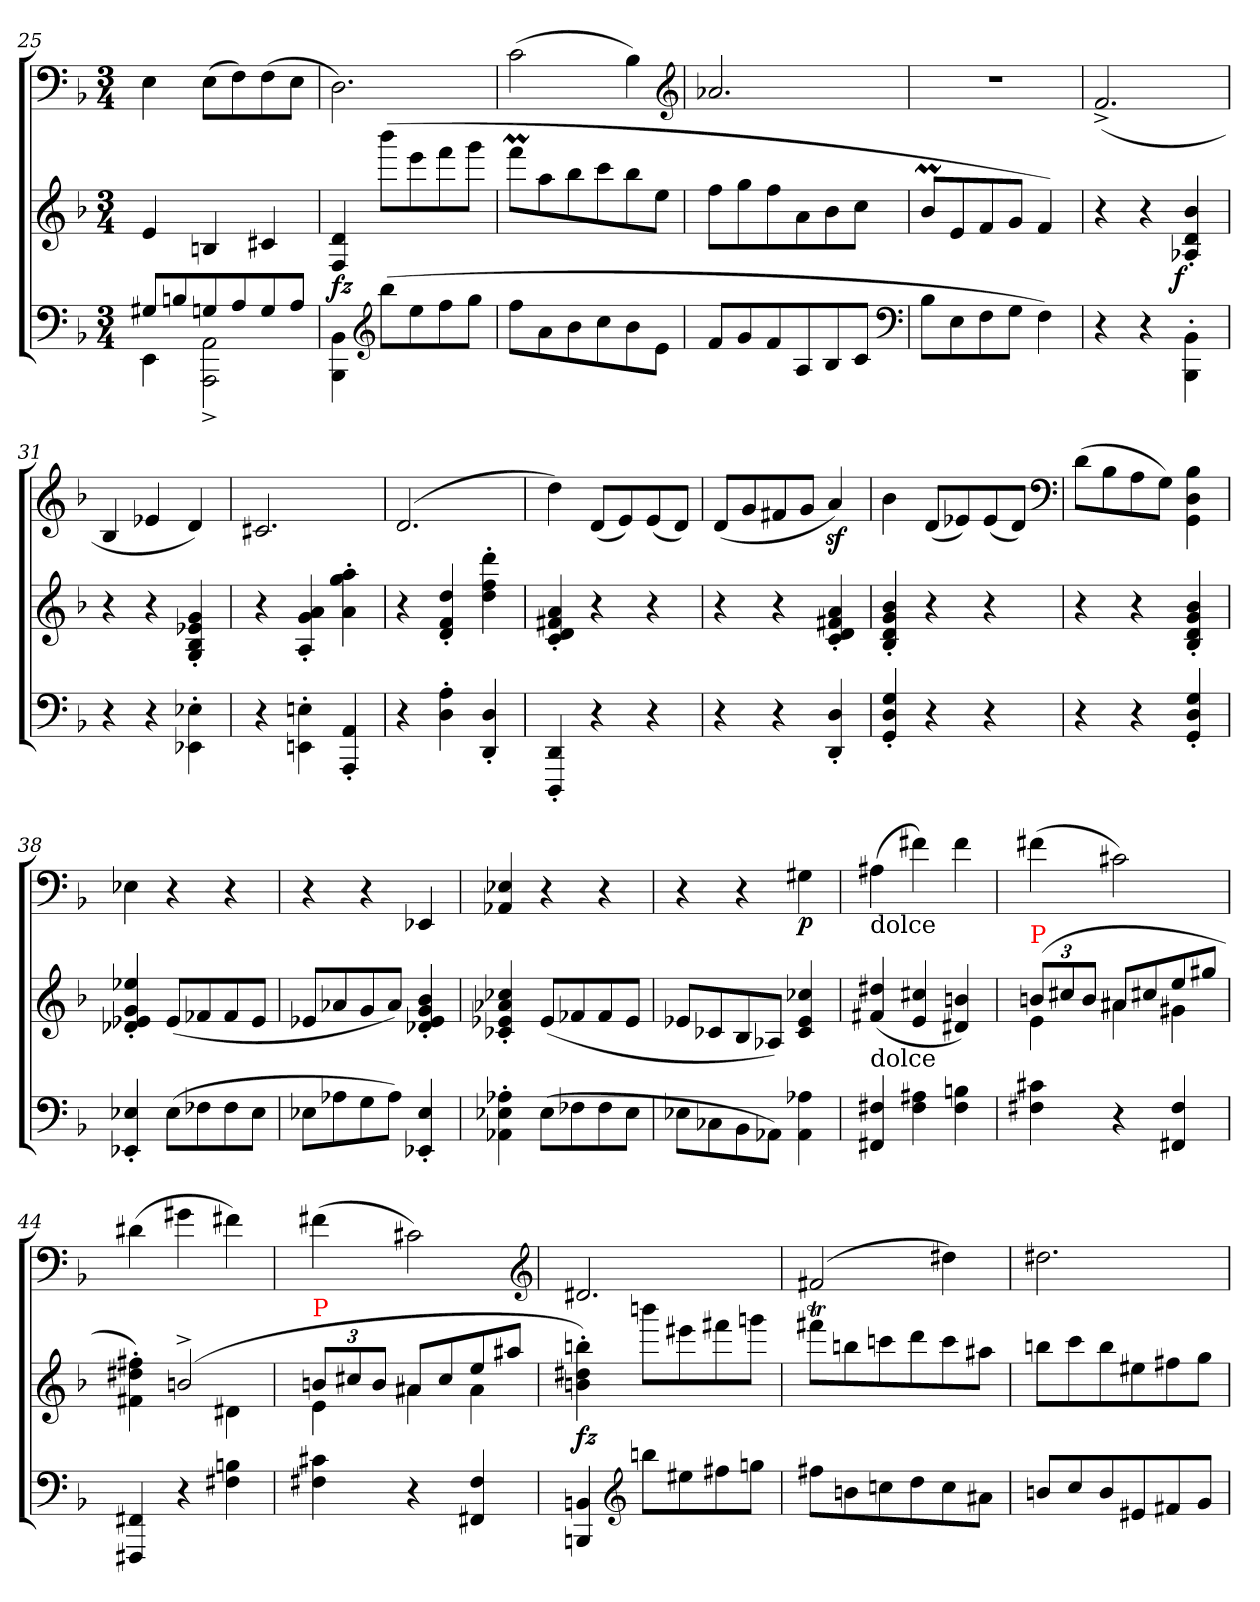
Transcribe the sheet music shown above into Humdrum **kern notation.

**kern	**kern	**dynam	**kern	**dynam
*part2	*part2	*part2	*part1	*part1
*staff3	*staff2	*staff2/3	*staff1	*staff1
*clefF4	*clefG2	*	*clefF4	*
*k[b-]	*k[b-]	*	*k[b-]	*
*M3/4	*M3/4	*	*M3/4	*
=25	=25	=25	=25	=25
*^	*	*	*	*
8G#XL	4EE	4e	.	4E!	.
8Bn	.	.	.	.	.
8Gn	2AA^< 2AAA^<	4Bn	.	(>8E!\L	.
8A	.	.	.	8F!)	.
8G	.	4c#X	.	(>8F!	.
8AJ	.	.	.	8E!J	.
*v	*v	*	*	*	*
=26	=26	=26	=26	=26
4BB-\ 4BBB-\	4d/ 4F/	fz	2.D!)	.
*clefG2	*	*	*	*
(>8bb-L	(>8bbb-L	.	.	.
8ee	8eee	.	.	.
8ff	8fff	.	.	.
8ggJ	8gggJ	.	.	.
=27	=27	=27	=27	=27
8ffL	8fffML	.	(>2c!	.
8a	8aa	.	.	.
8b-	8bb-	.	.	.
8cc	8ccc	.	.	.
8b-	8bb-	.	4B-!)	.
8eJ	8eeJ	.	.	.
*	*	*	*clefG2	*
=28	=28	=28	=28	=28
8f/L	8ffL	.	2.a-X!	.
8g	8gg	.	.	.
8f	8ff	.	.	.
8A	8a	.	.	.
8B-	8b-	.	.	.
8cJ	8ccJ	.	.	.
*clefF4	*	*	*	*
=29	=29	=29	=29	=29
8B-L	8b-ML	.	2.rdd	.
8E	8e	.	.	.
8F	8f	.	.	.
8GJ	8gJ	.	.	.
4F)	4f)	.	.	.
=30	=30	=30	=30	=30
4r	4r	.	(<2.f^<!	.
4r	4r	.	.	.
!	!	!LO:DY:rj	!	!
4BB-'<\ 4BBB-'<\	4b-'> 4d'> 4A-X'>	f	.	.
=31	=31	=31	=31	=31
4r	4r	.	4B-!	.
4r	4r	.	4e-X!	.
4E-X'<\ 4EE-X'<\	4g'>/ 4e-X'>/ 4B-'>/ 4G'>/	.	4d!)	.
=32	=32	=32	=32	=32
4r	4r	.	2.c#X!	.
4En'<\ 4EEn'<\	4a'>/ 4g'>/ 4A'>/	.	.	.
4AA'< 4AAA'<	4aa'> 4gg'> 4a'>	.	.	.
=33	=33	=33	=33	=33
4r	4r	.	(<2.d!	.
4A'> 4D'>	4dd'< 4f'< 4d'<	.	.	.
4D'< 4DD'<	4ddd'> 4ff'> 4dd'>	.	.	.
=34	=34	=34	=34	=34
4DD'< 4DDD'<	4a'< 4f#X'< 4d'< 4c'<	.	4dd!)	.
4r	4r	.	(<8d!L	.
.	.	.	8e!)	.
4r	4r	.	(<8e!	.
.	.	.	8d!J)	.
=35	=35	=35	=35	=35
4r	4r	.	(<8d!L	.
.	.	.	8g!	.
4r	4r	.	8f#X!	.
.	.	.	8g!J	.
4D'< 4DD'<	4a'< 4f#X'< 4d'< 4c'<	.	4az!)	.
=36	=36	=36	=36	=36
4G'</ 4D'</ 4GG'</	4b-'< 4g'< 4d'< 4B-'<	.	4b-!\	.
4r	4r	.	(<8d!L	.
.	.	.	8e-!)	.
4r	4r	.	(<8e-!	.
.	.	.	8d!J)	.
*	*	*	*clefF4	*
=37	=37	=37	=37	=37
4r	4r	.	(>8d!\L	.
.	.	.	8B-!	.
4r	4r	.	8A!	.
.	.	.	8G!J)	.
4G'</ 4D'</ 4GG'</	4b-'< 4g'< 4d'< 4B-'<	.	4B-! 4D! 4GG!	.
=38	=38	=38	=38	=38
4E-X'< 4EE-X'<	4ee-X'< 4g'< 4e-X'< 4d-X'<	.	4E-X!	.
(>8E-L	(<8e-L	.	4r	.
8F-X	8f-X	.	.	.
8F-	8f-	.	4r	.
8E-J	8e-J	.	.	.
=39	=39	=39	=39	=39
8E-XL	8e-XL	.	4r	.
8A-X	8a-X	.	.	.
8G	8g	.	4r	.
8A-J)	8a-J)	.	.	.
4E-'< 4EE-X'<	4b-'< 4g'< 4e-'< 4d-X'<	.	4EE-X!	.
=40	=40	=40	=40	=40
4A-X'> 4E-X'> 4AA-X'>	4cc-X'< 4a-X'< 4e-X'< 4c-X'<	.	4E-X! 4AA-X!	.
(<8E-L	(>8e-L	.	4r	.
8F-X	8f-X	.	.	.
8F-	8f-	.	4r	.
8E-J	8e-J	.	.	.
=41	=41	=41	=41	=41
8E-X\L	8e-XL	.	4r	.
8C-X	8c-X	.	.	.
8BB-\	8B-/	.	4r	.
8AA-XJ)	8A-XJ)	.	.	.
4A- 4AA-	4cc-X 4e- 4c-	.	4G#X!	p
=42	=42	=42	=42	=42
!	!	!	!LO:TX:b:t=dolce	!
!	!LO:TX:b:t=dolce	!	!	!
4F#X 4FF#X	(<4dd#X 4f#X	.	(>4A#X!	.
4A#X 4F#	4cc#X 4e	.	4f#X!)	.
4Bn 4F#	4bn 4d#X)	.	4f#!	.
=43	=43	=43	=43	=43
*	*Xbrackettup	*	*	*
*	*^	*	*	*
!	!LO:TX:a:color=red:t=P	!	!	!	!
4c#X 4F#X	(>12bnL	4e	.	(>4f#X!	.
.	12cc#X	.	.	.	.
.	12bJ	.	.	.	.
4r	8a#XL	4a#X	.	2c#X!)	.
.	8cc#X	.	.	.	.
4F# 4FF#X	8ee	4g#X	.	.	.
.	8gg#XJ	.	.	.	.
=44	=44	=44	=44	=44	=44
4FF#X 4FFF#X	4ryy	4ff#X'> 4dd#X'> 4f#X'>)	.	(>4d#X!	.
4r	(>2bn^>	4ryy	.	4g#X!	.
4Bn 4F#X	.	4d#X	.	4f#X!)	.
=45	=45	=45	=45	=45	=45
!	!LO:TX:a:color=red:t=P	!	!	!	!
4c#X 4F#X	12bnL	4e	.	(>4f#X!	.
.	12cc#X	.	.	.	.
.	12bJ	.	.	.	.
4r	8a#XL	4a#X	.	2c#X!)	.
.	8cc#	.	.	.	.
4F# 4FF#X	8ee	4a#	.	.	.
.	8aa#XJ	.	.	.	.
*	*v	*v	*	*	*
*	*	*	*clefG2	*
=46	=46	=46	=46	=46
4BBn 4BBBn	4bbn'> 4dd#X'> 4bn'>)	fz	2.d#X!	.
*clefG2	*	*	*	*
8bbnL	8bbbnL	.	.	.
8ee#X	8eee#X	.	.	.
8ff#X	8fff#X	.	.	.
8ggnJ	8gggnJ	.	.	.
=47	=47	=47	=47	=47
8ff#XL	8fff#XtL	.	(>2f#X!	.
8bn	8bbn	.	.	.
8ccn	8cccn	.	.	.
8dd	8ddd	.	.	.
8cc	8ccc	.	4dd#X!)	.
8a#XJ	8aa#XJ	.	.	.
=48	=48	=48	=48	=48
8bn/L	8bbnL	.	2.dd#X!	.
8cc	8ccc	.	.	.
8b	8bb	.	.	.
8e#X	8ee#X	.	.	.
8f#X	8ff#X	.	.	.
8gJ	8ggJ	.	.	.
=	=	=	=	=
*-	*-	*-	*-	*-
